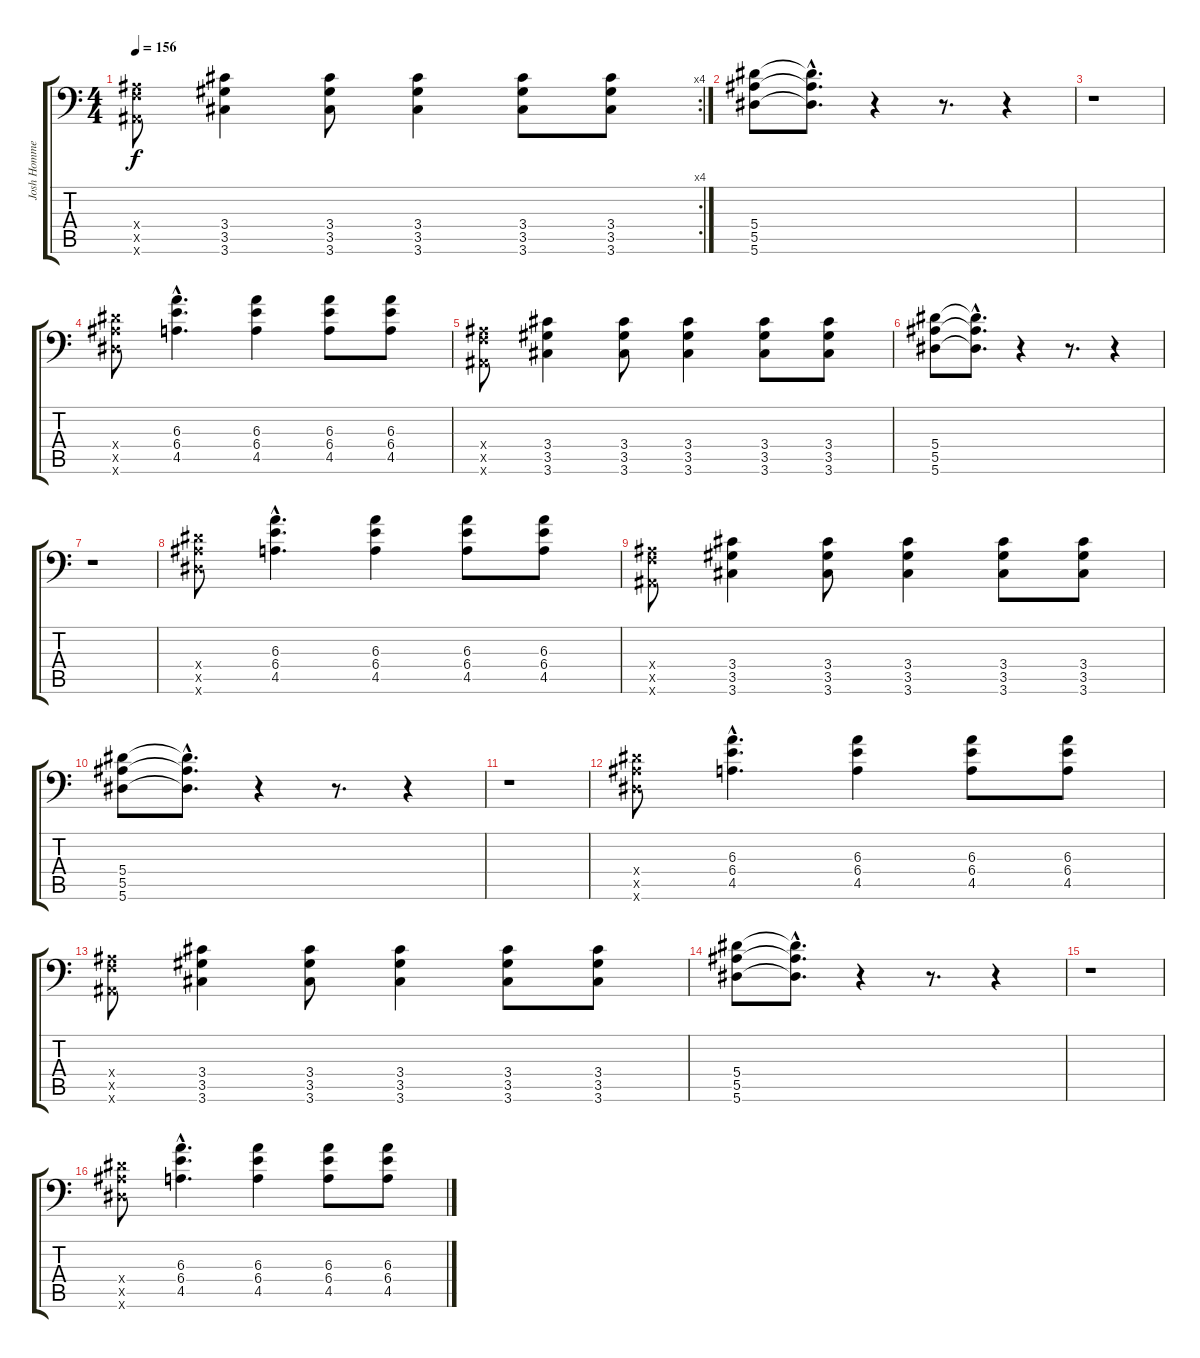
\track ("Josh Homme" "Josh Homme") {instrument distortionguitar}
\staff {score tabs}
\tuning (C4 G3 Eb3 Bb2 F2 Bb1) {hide}
\rc 4
\ts (4 4)
\tempo 156
\clef f4
\ks c
(0.4{x} 0.5{x} 0.6{x}).8{dy f} (3.4 3.5 3.6).4 (3.4 3.5 3.6).8 (3.4 3.5 3.6).4 (3.4 3.5 3.6).8 (3.4 3.5 3.6).8 |
(5.4 5.5 5.6).8 (5.4{hac t} 5.5{hac t} 5.6{hac t}).8{d} r.4 r.8{d} r.4 |
r.1 |
(5.4{x} 5.5{x} 5.6{x}).8 (6.3{hac} 6.4{hac} 4.5{hac}).4{d} (6.3 6.4 4.5).4 (6.3 6.4 4.5).8 (6.3 6.4 4.5).8 |
(0.4{x} 0.5{x} 0.6{x}).8 (3.4 3.5 3.6).4 (3.4 3.5 3.6).8 (3.4 3.5 3.6).4 (3.4 3.5 3.6).8 (3.4 3.5 3.6).8 |
(5.4 5.5 5.6).8 (5.4{hac t} 5.5{hac t} 5.6{hac t}).8{d} r.4 r.8{d} r.4 |
r.1 |
(5.4{x} 5.5{x} 5.6{x}).8 (6.3{hac} 6.4{hac} 4.5{hac}).4{d} (6.3 6.4 4.5).4 (6.3 6.4 4.5).8 (6.3 6.4 4.5).8 |
(0.4{x} 0.5{x} 0.6{x}).8 (3.4 3.5 3.6).4 (3.4 3.5 3.6).8 (3.4 3.5 3.6).4 (3.4 3.5 3.6).8 (3.4 3.5 3.6).8 |
(5.4 5.5 5.6).8 (5.4{hac t} 5.5{hac t} 5.6{hac t}).8{d} r.4 r.8{d} r.4 |
r.1 |
(5.4{x} 5.5{x} 5.6{x}).8 (6.3{hac} 6.4{hac} 4.5{hac}).4{d} (6.3 6.4 4.5).4 (6.3 6.4 4.5).8 (6.3 6.4 4.5).8 |
(0.4{x} 0.5{x} 0.6{x}).8 (3.4 3.5 3.6).4 (3.4 3.5 3.6).8 (3.4 3.5 3.6).4 (3.4 3.5 3.6).8 (3.4 3.5 3.6).8 |
(5.4 5.5 5.6).8 (5.4{hac t} 5.5{hac t} 5.6{hac t}).8{d} r.4 r.8{d} r.4 |
r.1 |
(5.4{x} 5.5{x} 5.6{x}).8 (6.3{hac} 6.4{hac} 4.5{hac}).4{d} (6.3 6.4 4.5).4 (6.3 6.4 4.5).8 (6.3 6.4 4.5).8
